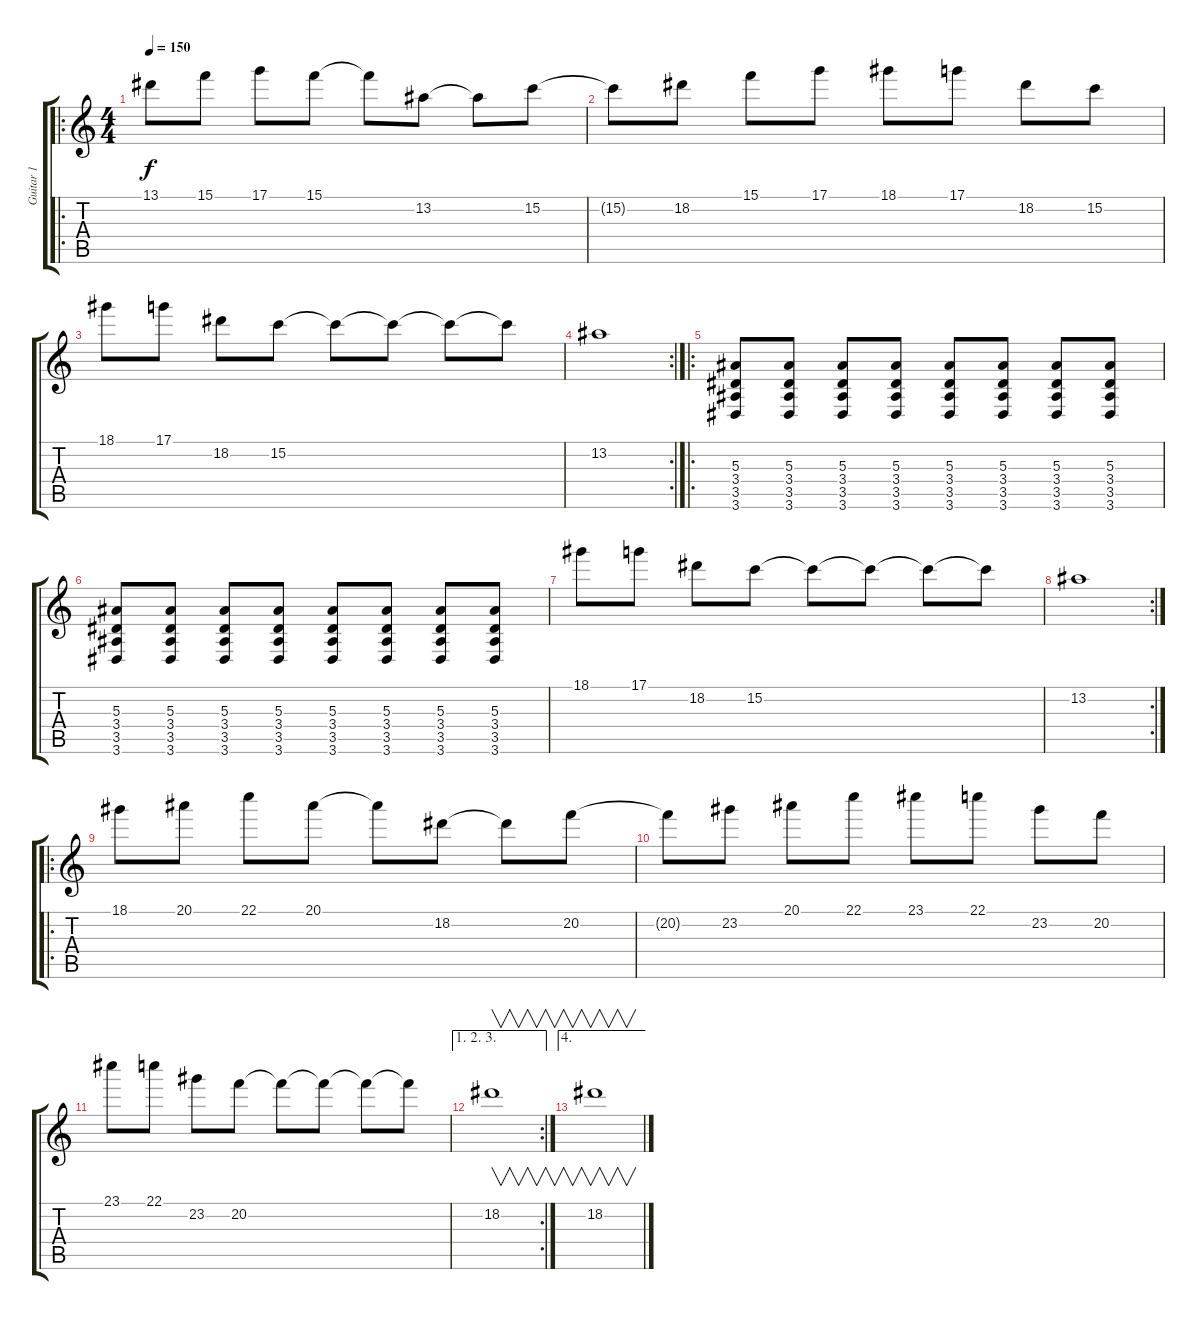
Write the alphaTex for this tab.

\track ("Guitar 1" "Guitar 1") {instrument acousticguitarsteel}
\staff {score tabs}
\tuning (D4 A3 F3 C3 G2 C2) {hide}
\ro
\ts (4 4)
\tempo 150
\clef g2
\ks c
13.1.8{dy f instrument electricguitarjazz} 15.1.8 17.1.8 15.1.8 15.1{t}.8 13.2.8 13.2{t}.8 15.2.8 |
15.2{t}.8 18.2.8 15.1.8 17.1.8 18.1.8 17.1.8 18.2.8 15.2.8 |
18.1.8 17.1.8 18.2.8 15.2.8 15.2{t}.8 15.2{t}.8 15.2{t}.8 15.2{t}.8 |
\rc 2
13.2.1 |
\ro
(5.3 3.4 3.5 3.6).8{instrument distortionguitar} (5.3 3.4 3.5 3.6).8 (5.3 3.4 3.5 3.6).8 (5.3 3.4 3.5 3.6).8 (5.3 3.4 3.5 3.6).8 (5.3 3.4 3.5 3.6).8 (5.3 3.4 3.5 3.6).8 (5.3 3.4 3.5 3.6).8 |
(5.3 3.4 3.5 3.6).8 (5.3 3.4 3.5 3.6).8 (5.3 3.4 3.5 3.6).8 (5.3 3.4 3.5 3.6).8 (5.3 3.4 3.5 3.6).8 (5.3 3.4 3.5 3.6).8 (5.3 3.4 3.5 3.6).8 (5.3 3.4 3.5 3.6).8 |
18.1.8{volume 14 instrument electricguitarjazz} 17.1.8 18.2.8 15.2.8 15.2{t}.8 15.2{t}.8 15.2{t}.8 15.2{t}.8 |
\rc 2
13.2.1 |
\ro
18.1.8 20.1.8 22.1.8 20.1.8 20.1{t}.8 18.2.8 18.2{t}.8 20.2.8 |
20.2{t}.8 23.2.8 20.1.8 22.1.8 23.1.8 22.1.8 23.2.8 20.2.8 |
23.1.8 22.1.8 23.2.8 20.2.8 20.2{t}.8 20.2{t}.8 20.2{t}.8 20.2{t}.8 |
\ae (1 2 3)
\rc 2
18.2.1{v} |
\ae 4
18.2.1{v}
